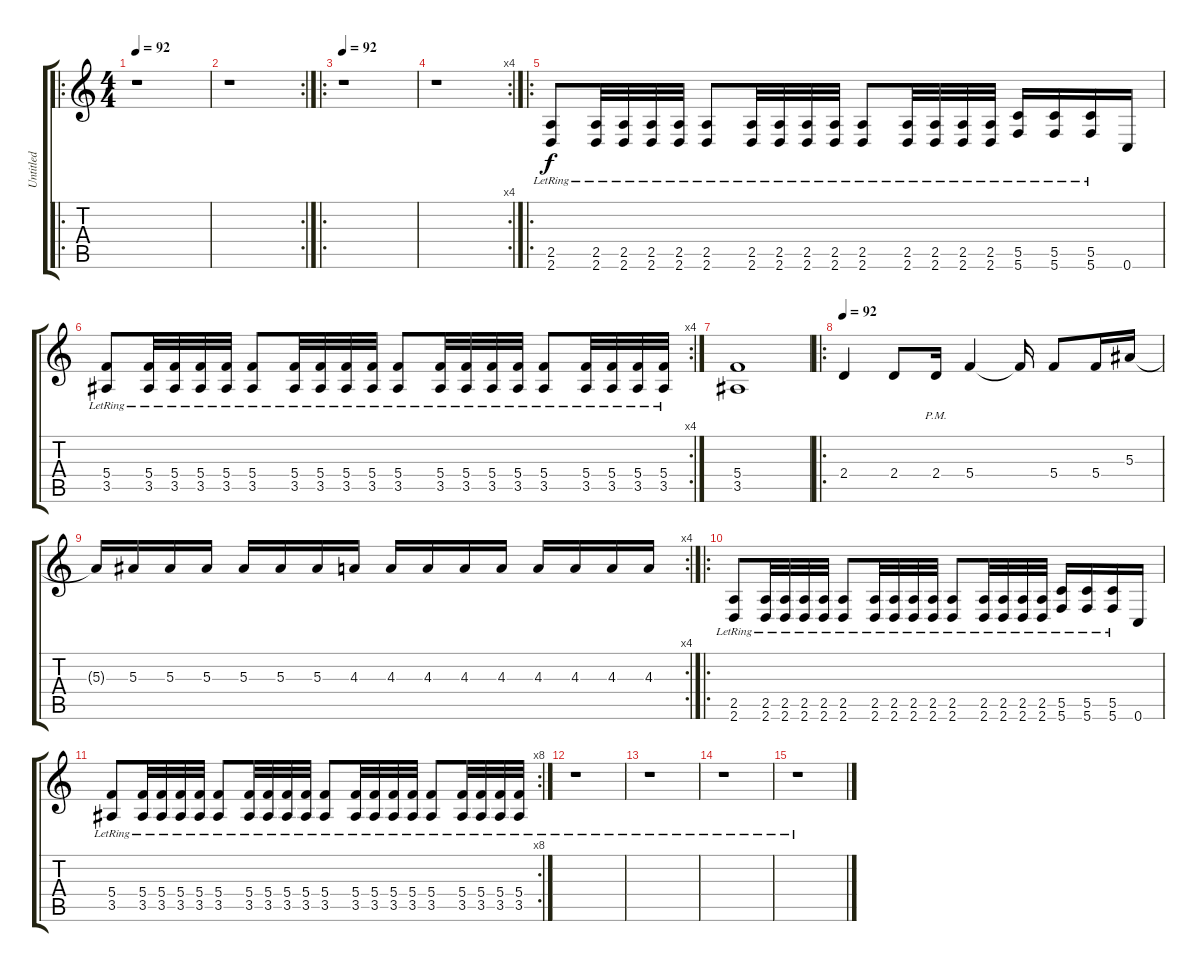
\track ("Untitled" "Untitled") {instrument distortionguitar}
\staff {score tabs}
\tuning (D4 A3 F3 C3 G2 C2) {hide}
\ro
\ts (4 4)
\tempo 92
\clef g2
\ks c
r.1{dy f instrument distortionguitar} |
\rc 2
r.1 |
\ro
\tempo 92
r.1 |
\rc 4
r.1 |
\ro
(2.5{lr} 2.6{lr}).8 (2.5{lr} 2.6{lr}).32 (2.5{lr} 2.6{lr}).32 (2.5{lr} 2.6{lr}).32 (2.5{lr} 2.6{lr}).32 (2.5{lr} 2.6{lr}).8 (2.5{lr} 2.6{lr}).32 (2.5{lr} 2.6{lr}).32 (2.5{lr} 2.6{lr}).32 (2.5{lr} 2.6{lr}).32 (2.5{lr} 2.6{lr}).8 (2.5{lr} 2.6{lr}).32 (2.5{lr} 2.6{lr}).32 (2.5{lr} 2.6{lr}).32 (2.5{lr} 2.6{lr}).32 (5.5{lr} 5.6{lr}).16 (5.5{lr} 5.6{lr}).16 (5.5{lr} 5.6{lr}).16 0.6.16 |
\rc 4
(5.4{lr} 3.5{lr}).8 (5.4{lr} 3.5{lr}).32 (5.4{lr} 3.5{lr}).32 (5.4{lr} 3.5{lr}).32 (5.4{lr} 3.5{lr}).32 (5.4{lr} 3.5{lr}).8 (5.4{lr} 3.5{lr}).32 (5.4{lr} 3.5{lr}).32 (5.4{lr} 3.5{lr}).32 (5.4{lr} 3.5{lr}).32 (5.4{lr} 3.5{lr}).8 (5.4{lr} 3.5{lr}).32 (5.4{lr} 3.5{lr}).32 (5.4{lr} 3.5{lr}).32 (5.4{lr} 3.5{lr}).32 (5.4{lr} 3.5{lr}).8 (5.4{lr} 3.5{lr}).32 (5.4{lr} 3.5{lr}).32 (5.4{lr} 3.5{lr}).32 (5.4{lr} 3.5{lr}).32 |
(5.4 3.5).1 |
\ro
\tempo 92
2.4.4 2.4.8 2.4{pm}.16 5.4.4 5.4{t}.16 5.4.8 5.4.16 5.3.16 |
\rc 4
5.3{t}.16 5.3.16 5.3.16 5.3.16 5.3.16 5.3.16 5.3.16 4.3.16 4.3.16 4.3.16 4.3.16 4.3.16 4.3.16 4.3.16 4.3.16 4.3.16 |
\ro
(2.5{lr} 2.6{lr}).8 (2.5{lr} 2.6{lr}).32 (2.5{lr} 2.6{lr}).32 (2.5{lr} 2.6{lr}).32 (2.5{lr} 2.6{lr}).32 (2.5{lr} 2.6{lr}).8 (2.5{lr} 2.6{lr}).32 (2.5{lr} 2.6{lr}).32 (2.5{lr} 2.6{lr}).32 (2.5{lr} 2.6{lr}).32 (2.5{lr} 2.6{lr}).8 (2.5{lr} 2.6{lr}).32 (2.5{lr} 2.6{lr}).32 (2.5{lr} 2.6{lr}).32 (2.5{lr} 2.6{lr}).32 (5.5{lr} 5.6{lr}).16 (5.5{lr} 5.6{lr}).16 (5.5{lr} 5.6{lr}).16 0.6.16 |
\rc 8
(5.4{lr} 3.5{lr}).8 (5.4{lr} 3.5{lr}).32 (5.4{lr} 3.5{lr}).32 (5.4{lr} 3.5{lr}).32 (5.4{lr} 3.5{lr}).32 (5.4{lr} 3.5{lr}).8 (5.4{lr} 3.5{lr}).32 (5.4{lr} 3.5{lr}).32 (5.4{lr} 3.5{lr}).32 (5.4{lr} 3.5{lr}).32 (5.4{lr} 3.5{lr}).8 (5.4{lr} 3.5{lr}).32 (5.4{lr} 3.5{lr}).32 (5.4{lr} 3.5{lr}).32 (5.4{lr} 3.5{lr}).32 (5.4{lr} 3.5{lr}).8 (5.4{lr} 3.5{lr}).32 (5.4{lr} 3.5{lr}).32 (5.4{lr} 3.5{lr}).32 (5.4{lr} 3.5{lr}).32 |
r.1 |
r.1 |
r.1 |
r.1
